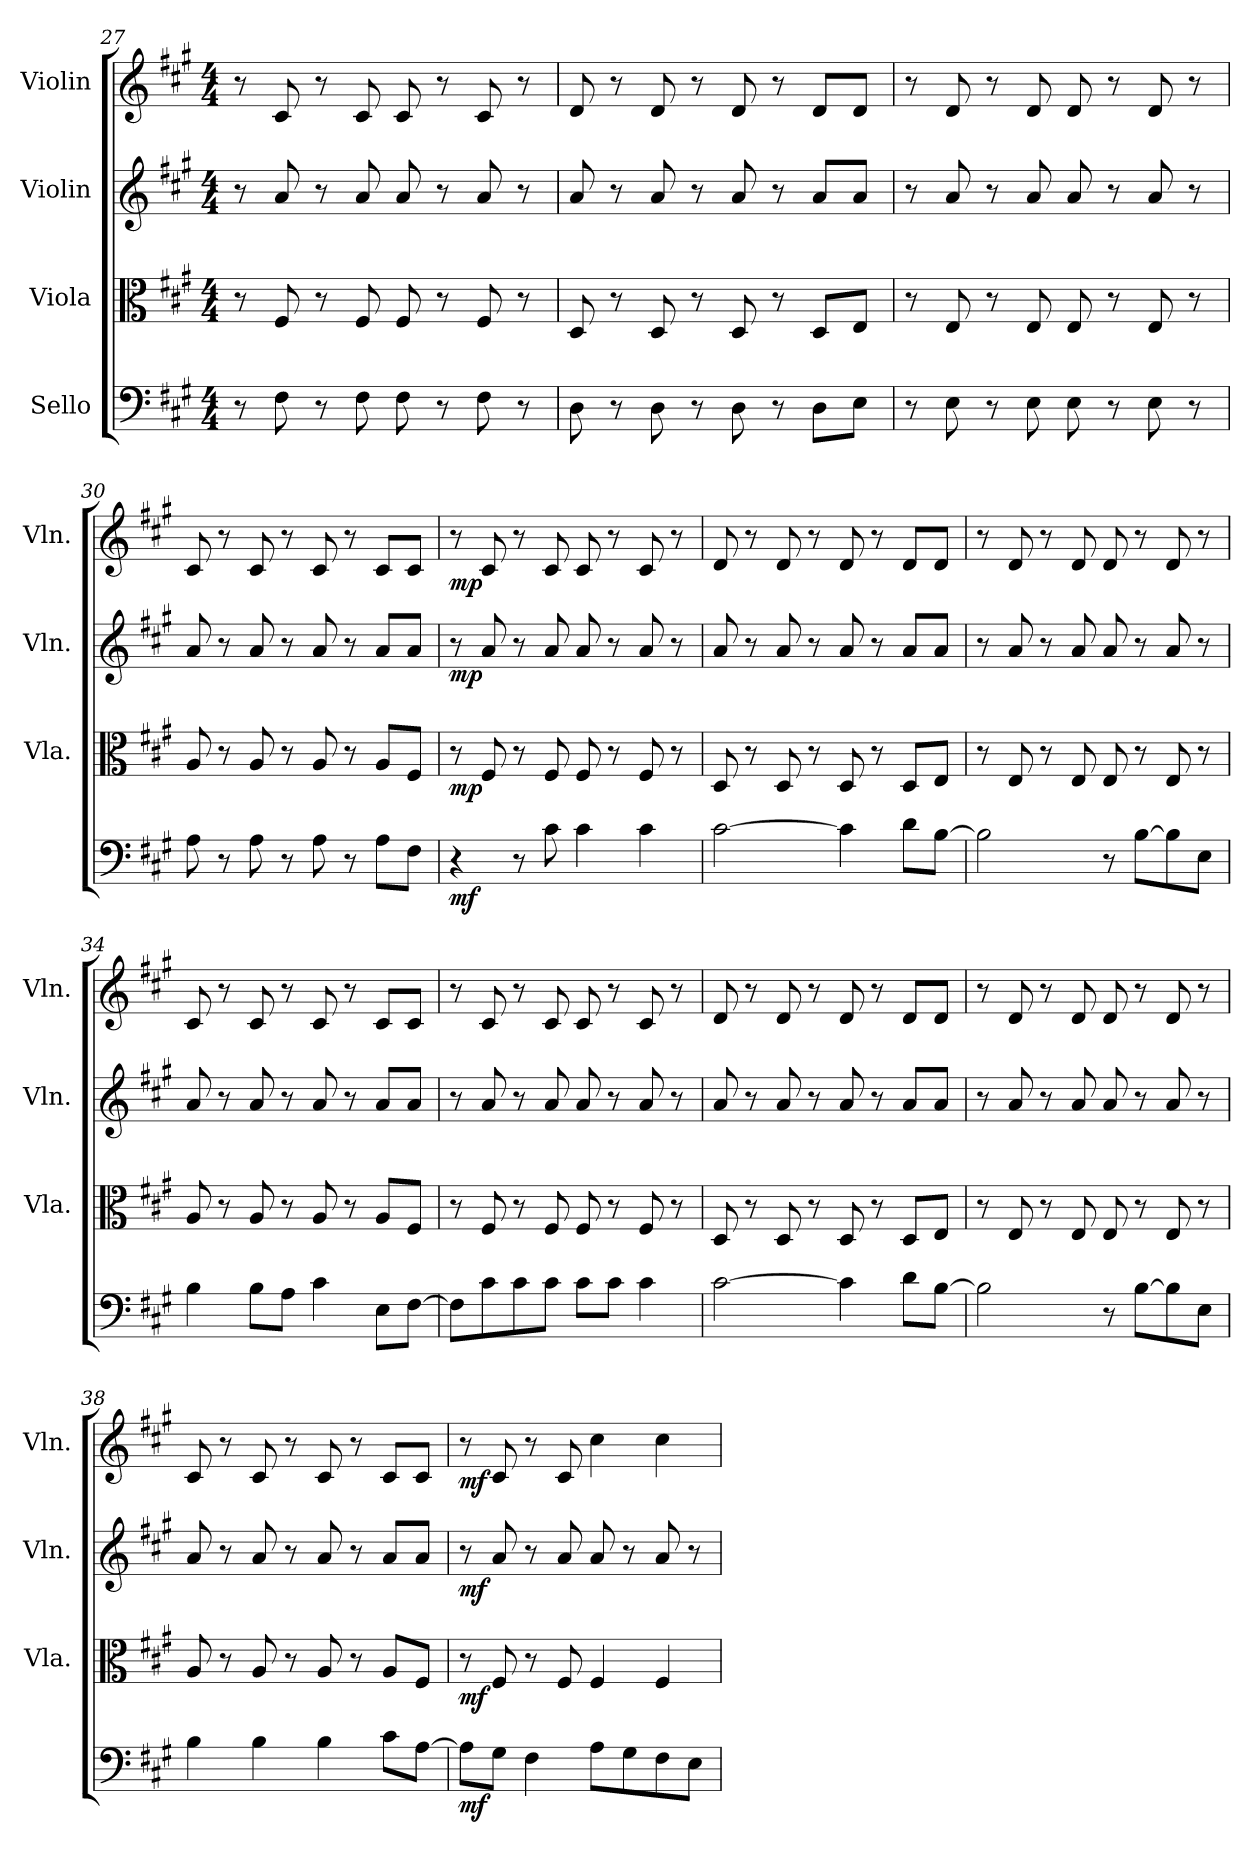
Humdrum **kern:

**kern	**dynam	**kern	**dynam	**kern	**dynam	**kern	**dynam
*part4	*part4	*part3	*part3	*part2	*part2	*part1	*part1
*staff4	*staff4	*staff3	*staff3	*staff2	*staff2	*staff1	*staff1
*I"Sello	*	*I"Viola	*	*I"Violin	*	*I"Violin	*
*	*	*I'Vla.	*	*I'Vln.	*	*I'Vln.	*
*clefF4	*	*clefC3	*	*clefG2	*	*clefG2	*
*ITrd-7c-12	*	*ITrd-7c-12	*	*	*	*	*
*k[f#c#g#]	*	*k[f#c#g#]	*	*k[f#c#g#]	*	*k[f#c#g#]	*
*M4/4	*	*M4/4	*	*M4/4	*	*M4/4	*
=27	=27	=27	=27	=27	=27	=27	=27
8r	.	8r	.	8r	.	8r	.
8f#\	.	8f#/	.	8a/	.	8c#/	.
8r	.	8r	.	8r	.	8r	.
8f#\	.	8f#/	.	8a/	.	8c#/	.
8f#\	.	8f#/	.	8a/	.	8c#/	.
8r	.	8r	.	8r	.	8r	.
8f#\	.	8f#/	.	8a/	.	8c#/	.
8r	.	8r	.	8r	.	8r	.
!!LO:PB:g=z
=28	=28	=28	=28	=28	=28	=28	=28
8d\	.	8d/	.	8a/	.	8d/	.
8r	.	8r	.	8r	.	8r	.
8d\	.	8d/	.	8a/	.	8d/	.
8r	.	8r	.	8r	.	8r	.
8d\	.	8d/	.	8a/	.	8d/	.
8r	.	8r	.	8r	.	8r	.
8d\L	.	8d/L	.	8a/L	.	8d/L	.
8e\J	.	8e/J	.	8a/J	.	8d/J	.
=29	=29	=29	=29	=29	=29	=29	=29
8r	.	8r	.	8r	.	8r	.
8e\	.	8e/	.	8a/	.	8d/	.
8r	.	8r	.	8r	.	8r	.
8e\	.	8e/	.	8a/	.	8d/	.
8e\	.	8e/	.	8a/	.	8d/	.
8r	.	8r	.	8r	.	8r	.
8e\	.	8e/	.	8a/	.	8d/	.
8r	.	8r	.	8r	.	8r	.
=30	=30	=30	=30	=30	=30	=30	=30
8a\	.	8a/	.	8a/	.	8c#/	.
8r	.	8r	.	8r	.	8r	.
8a\	.	8a/	.	8a/	.	8c#/	.
8r	.	8r	.	8r	.	8r	.
8a\	.	8a/	.	8a/	.	8c#/	.
8r	.	8r	.	8r	.	8r	.
8a\L	.	8a/L	.	8a/L	.	8c#/L	.
8f#\J	.	8f#/J	.	8a/J	.	8c#/J	.
=31	=31	=31	=31	=31	=31	=31	=31
!	!LO:DY:b	!	!LO:DY:b	!	!LO:DY:b	!	!LO:DY:b
4r	mf	8r	mp	8r	mp	8r	mp
.	.	8f#/	.	8a/	.	8c#/	.
8r	.	8r	.	8r	.	8r	.
8cc#\	.	8f#/	.	8a/	.	8c#/	.
4cc#\	.	8f#/	.	8a/	.	8c#/	.
.	.	8r	.	8r	.	8r	.
4cc#\	.	8f#/	.	8a/	.	8c#/	.
.	.	8r	.	8r	.	8r	.
!!LO:LB:g=z
=32	=32	=32	=32	=32	=32	=32	=32
[2cc#\	.	8d/	.	8a/	.	8d/	.
.	.	8r	.	8r	.	8r	.
.	.	8d/	.	8a/	.	8d/	.
.	.	8r	.	8r	.	8r	.
4cc#\]	.	8d/	.	8a/	.	8d/	.
.	.	8r	.	8r	.	8r	.
8dd\L	.	8d/L	.	8a/L	.	8d/L	.
[8b\J	.	8e/J	.	8a/J	.	8d/J	.
=33	=33	=33	=33	=33	=33	=33	=33
2b\]	.	8r	.	8r	.	8r	.
.	.	8e/	.	8a/	.	8d/	.
.	.	8r	.	8r	.	8r	.
.	.	8e/	.	8a/	.	8d/	.
8r	.	8e/	.	8a/	.	8d/	.
[8b\L	.	8r	.	8r	.	8r	.
8b\]	.	8e/	.	8a/	.	8d/	.
8e\J	.	8r	.	8r	.	8r	.
=34	=34	=34	=34	=34	=34	=34	=34
4b\	.	8a/	.	8a/	.	8c#/	.
.	.	8r	.	8r	.	8r	.
8b\L	.	8a/	.	8a/	.	8c#/	.
8a\J	.	8r	.	8r	.	8r	.
4cc#\	.	8a/	.	8a/	.	8c#/	.
.	.	8r	.	8r	.	8r	.
8e\L	.	8a/L	.	8a/L	.	8c#/L	.
[8f#\J	.	8f#/J	.	8a/J	.	8c#/J	.
=35	=35	=35	=35	=35	=35	=35	=35
8f#\L]	.	8r	.	8r	.	8r	.
8cc#\	.	8f#/	.	8a/	.	8c#/	.
8cc#\	.	8r	.	8r	.	8r	.
8cc#\J	.	8f#/	.	8a/	.	8c#/	.
8cc#\L	.	8f#/	.	8a/	.	8c#/	.
8cc#\J	.	8r	.	8r	.	8r	.
4cc#\	.	8f#/	.	8a/	.	8c#/	.
.	.	8r	.	8r	.	8r	.
!!LO:LB:g=z
=36	=36	=36	=36	=36	=36	=36	=36
[2cc#\	.	8d/	.	8a/	.	8d/	.
.	.	8r	.	8r	.	8r	.
.	.	8d/	.	8a/	.	8d/	.
.	.	8r	.	8r	.	8r	.
4cc#\]	.	8d/	.	8a/	.	8d/	.
.	.	8r	.	8r	.	8r	.
8dd\L	.	8d/L	.	8a/L	.	8d/L	.
[8b\J	.	8e/J	.	8a/J	.	8d/J	.
=37	=37	=37	=37	=37	=37	=37	=37
2b\]	.	8r	.	8r	.	8r	.
.	.	8e/	.	8a/	.	8d/	.
.	.	8r	.	8r	.	8r	.
.	.	8e/	.	8a/	.	8d/	.
8r	.	8e/	.	8a/	.	8d/	.
[8b\L	.	8r	.	8r	.	8r	.
8b\]	.	8e/	.	8a/	.	8d/	.
8e\J	.	8r	.	8r	.	8r	.
=38	=38	=38	=38	=38	=38	=38	=38
4b\	.	8a/	.	8a/	.	8c#/	.
.	.	8r	.	8r	.	8r	.
4b\	.	8a/	.	8a/	.	8c#/	.
.	.	8r	.	8r	.	8r	.
4b\	.	8a/	.	8a/	.	8c#/	.
.	.	8r	.	8r	.	8r	.
8cc#\L	.	8a/L	.	8a/L	.	8c#/L	.
[8a\J	.	8f#/J	.	8a/J	.	8c#/J	.
=39	=39	=39	=39	=39	=39	=39	=39
!	!LO:DY:b	!	!LO:DY:b	!	!LO:DY:b	!	!LO:DY:b
8a\L]	mf	8r	mf	8r	mf	8r	mf
8g#\J	.	8f#/	.	8a/	.	8c#/	.
4f#\	.	8r	.	8r	.	8r	.
.	.	8f#/	.	8a/	.	8c#/	.
8a\L	.	4f#/	.	8a/	.	4cc#\	.
8g#\	.	.	.	8r	.	.	.
8f#\	.	4f#/	.	8a/	.	4cc#\	.
8e\J	.	.	.	8r	.	.	.
=	=	=	=	=	=	=	=
*-	*-	*-	*-	*-	*-	*-	*-
